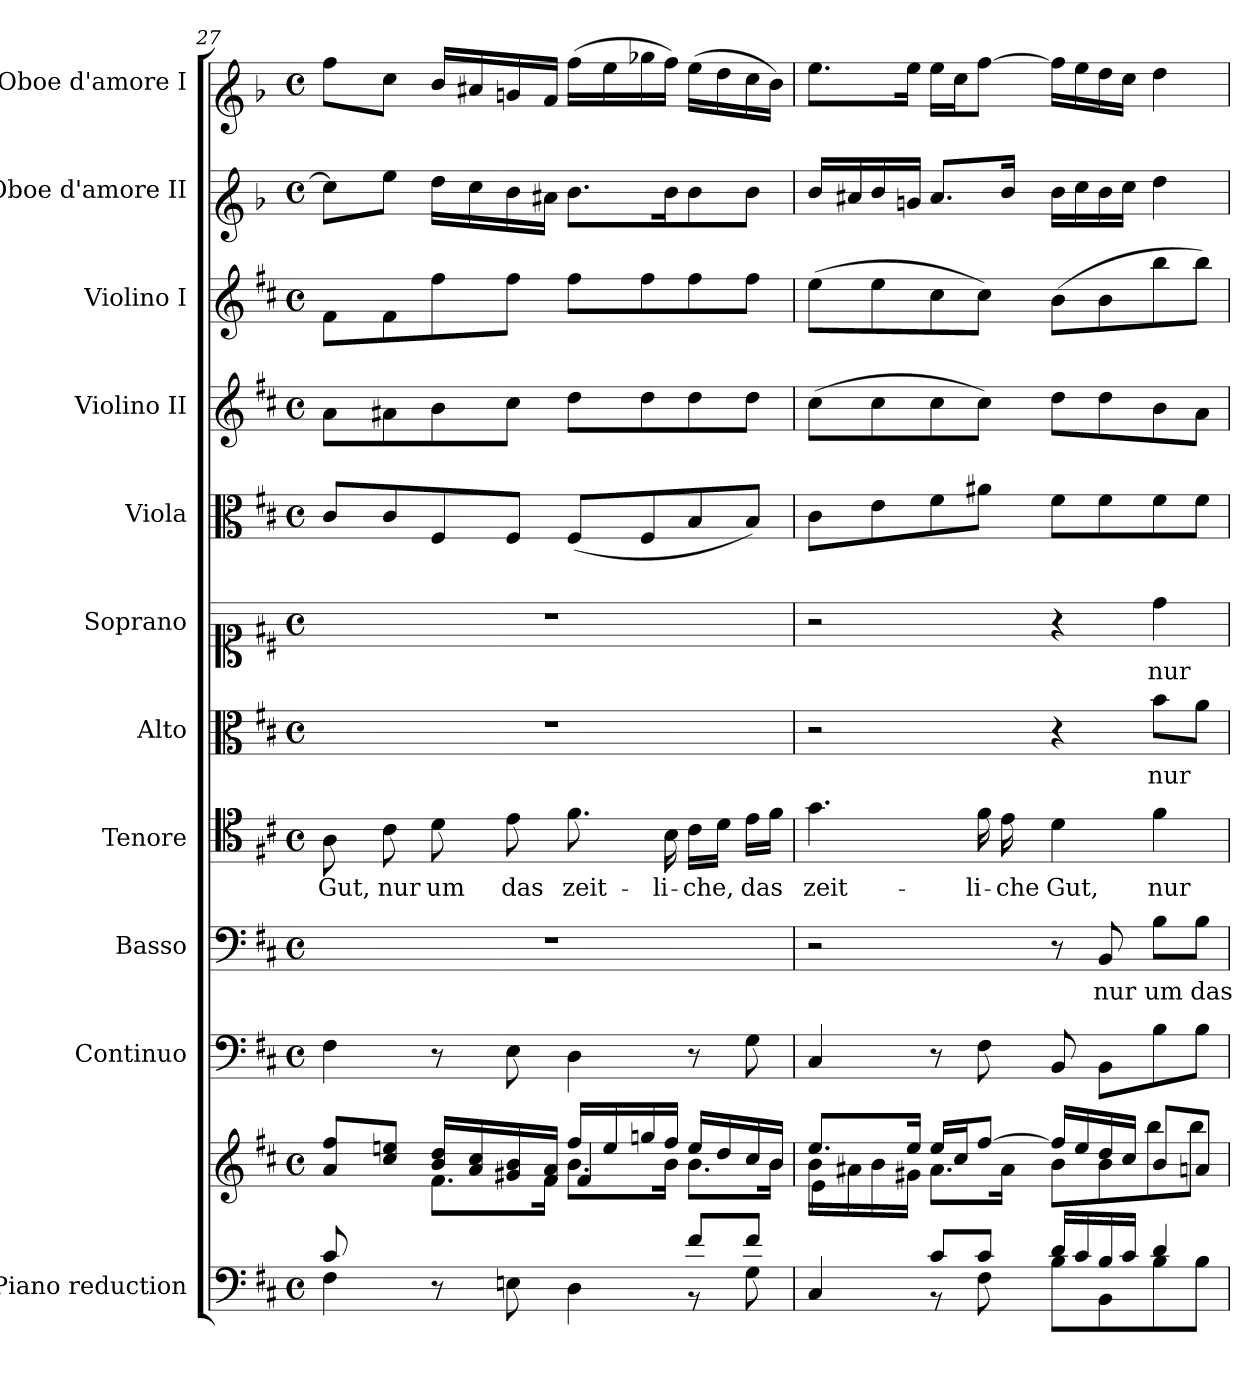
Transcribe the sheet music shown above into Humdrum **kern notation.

**kern	**kern	**kern	**kern	**text	**kern	**text	**kern	**text	**kern	**text	**kern	**kern	**kern	**kern	**kern
*part11	*part11	*part10	*part9	*part9	*part8	*part8	*part7	*part7	*part6	*part6	*part5	*part4	*part3	*part2	*part1
*staff12	*staff11	*staff10	*staff9	*staff9	*staff8	*staff8	*staff7	*staff7	*staff6	*staff6	*staff5	*staff4	*staff3	*staff2	*staff1
*I"Piano reduction	*	*I"Continuo	*I"Basso	*	*I"Tenore	*	*I"Alto	*	*I"Soprano	*	*I"Viola	*I"Violino II	*I"Violino I	*I"Oboe d'amore II	*I"Oboe d'amore I
*I'Pno	*	*	*	*	*	*	*	*	*	*	*I'Vla	*I'Vln	*I'Vln	*I'Ob	*I'Ob
!!LO:PB:g=z
*clefF4	*clefG2	*clefF4	*clefF4	*	*clefC4	*	*clefC3	*	*clefC1	*	*clefC3	*clefG2	*clefG2	*clefG1	*clefG1
*	*	*	*	*	*	*	*	*	*	*	*	*	*	*ITrd2c3	*ITrd2c3
*k[f#c#]	*k[f#c#]	*k[f#c#]	*k[f#c#]	*	*k[f#c#]	*	*k[f#c#]	*	*k[f#c#]	*	*k[f#c#]	*k[f#c#]	*k[f#c#]	*k[f#c#]	*k[f#c#]
*M4/4	*M4/4	*M4/4	*M4/4	*	*M4/4	*	*M4/4	*	*M4/4	*	*M4/4	*M4/4	*M4/4	*M4/4	*M4/4
*met(c)	*met(c)	*met(c)	*met(c)	*	*met(c)	*	*met(c)	*	*met(c)	*	*met(c)	*met(c)	*met(c)	*met(c)	*met(c)
=27	=27	=27	=27	=27	=27	=27	=27	=27	=27	=27	=27	=27	=27	=27	=27
*^	*^	*	*	*	*	*	*	*	*	*	*	*	*	*	*
*	*^	*	*^	*	*	*	*	*	*	*	*	*	*	*	*	*	*
!	!	!	!	!	!	!	!	!	!	!LO:LY:b	!	!	!	!	!	!	!	!	!
8c#/L	4F#\	2ryy	8a/ 8ff#/L	8ryy	2ryy	4F#\	1r	.	8A\	Gut,	1r	.	1r	.	8c#/L	8a\L	8f#\L	8cc#\L]	8ff#\L
!	!	!	!	!	!	!	!	!	!	!LO:LY:b	!	!	!	!	!	!	!	!	!
2..ryy	.	.	8cc#/ 8een/J	8a#X\J	.	.	.	.	8c#\	nur	.	.	.	.	8c#/	8a#X\	8f#\	8ee\J	8cc#\J
!	!	!	!	!	!	!	!	!	!	!LO:LY:b	!	!	!	!	!	!	!	!	!
.	8r	.	16b/ 16dd/LL	8.f#\L	.	8r	.	.	8d\	um	.	.	.	.	8F#/	8b\	8ff#\	16dd\LL	16b/LL
.	.	.	16a#/ 16cc#/	.	.	.	.	.	.	.	.	.	.	.	.	.	.	16cc#\	16a#X/
!	!	!	!	!	!	!	!	!	!	!LO:LY:b	!	!	!	!	!	!	!	!	!
.	8En\	.	16g#X/ 16b/	.	.	8E\	.	.	8e\	das	.	.	.	.	8F#/J	8cc#\J	8ff#\J	16b\	16g#X/
.	.	.	16f#/ 16a#/JJ	16f#\Jk	.	.	.	.	.	.	.	.	.	.	.	.	.	16a#X\JJ	16f#/JJ
!	!	!	!	!	!	!	!	!	!	!LO:LY:b	!	!	!	!	!	!	!	!	!
.	4ryy	4D\	16ff#/LL	8.b\L	4f#/	4D\	.	.	8.f#\	zeit-	.	.	.	.	(<8F#/L	8dd\L	8ff#\L	8.b\L	(>16ff#\LL
.	.	.	16ee/	.	.	.	.	.	.	.	.	.	.	.	.	.	.	.	16ee\
.	.	.	16ggn/	.	.	.	.	.	.	.	.	.	.	.	8F#/	8dd\	8ff#\	.	16ggn\
!	!	!	!	!	!	!	!	!	!	!LO:LY:b	!	!	!	!	!	!	!	!	!
.	.	.	16ff#/JJ	16b\Jk	.	.	.	.	16B\	-li-	.	.	.	.	.	.	.	16b\K	16ff#\JJ)
!	!	!	!	!	!	!	!	!	!	!LO:LY:b	!	!	!	!	!	!	!	!	!
.	8f#/L	8r	16ee/LL	8.b\L	4ryy	8r	.	.	16c#\LL	-che,	.	.	.	.	8B/	8dd\	8ff#\	8b\	(>16ee\LL
.	.	.	16dd/	.	.	.	.	.	16d\JJ	.	.	.	.	.	.	.	.	.	16dd\
!	!	!	!	!	!	!	!	!	!	!LO:LY:b	!	!	!	!	!	!	!	!	!
.	8f#/J	8G\	16cc#/	.	.	8G\	.	.	16e\LL	das	.	.	.	.	8B/J)	8dd\J	8ff#\J	8b\J	16cc#\
.	.	.	16b/JJ	16b\Jk	.	.	.	.	16f#\JJ	.	.	.	.	.	.	.	.	.	16b\JJ)
*	*v	*v	*	*	*	*	*	*	*	*	*	*	*	*	*	*	*	*	*
=28	=28	=28	=28	=28	=28	=28	=28	=28	=28	=28	=28	=28	=28	=28	=28	=28	=28	=28
!	!	!	!	!	!	!	!	!	!LO:LY:b	!	!	!	!	!	!	!	!	!
4ryy	4C#/	8.ee/L	16b\LL	4e\	4C#/	2r	.	4.g\	zeit-	2r	.	2r	.	8c#\L	(>8cc#\L	(>8ee\L	16b/LL	8.ee\L
.	.	.	16a#X\	.	.	.	.	.	.	.	.	.	.	.	.	.	16a#X/	.
.	.	.	16b\	.	.	.	.	.	.	.	.	.	.	8e\	8cc#\	8ee\	16b/	.
.	.	16ee/Jk	16g#X\JJ	.	.	.	.	.	.	.	.	.	.	.	.	.	16g#X/JJ	16ee\Jk
8c#/L	8r	16ee/LL	8.a#\L	2.ryy	8r	.	.	.	.	.	.	.	.	8f#\	8cc#\	8cc#\	8.a#/L	16ee\LL
.	.	16cc#/J	.	.	.	.	.	.	.	.	.	.	.	.	.	.	.	16cc#\J
!	!	!	!	!	!	!	!	!	!LO:LY:b	!	!	!	!	!	!	!	!	!
8c#/J	8F#\	[8ff#/J	.	.	8F#\	.	.	16f#\	-li-	.	.	.	.	8a#X\J	8cc#\J)	8cc#\J)	.	[8ff#\J
!	!	!	!	!	!	!	!	!	!LO:LY:b	!	!	!	!	!	!	!	!	!
.	.	.	16a#\Jk	.	.	.	.	16e\	-che	.	.	.	.	.	.	.	16b/Jk	.
!	!	!	!	!	!	!	!	!	!LO:LY:b	!	!	!	!	!	!	!	!	!
16d/LL	8B\L	16ff#/LL]	8b\L	.	8BB/	8r	.	4d\	Gut,	4r	.	4r	.	8f#\L	8dd\L	(>8b\L	16b\LL	16ff#\LL]
16c#/	.	16ee/	.	.	.	.	.	.	.	.	.	.	.	.	.	.	16cc#\	16ee\
!	!	!	!	!	!	!	!LO:LY:b	!	!	!	!	!	!	!	!	!	!	!
16B/	8BB\	16dd/	8b\	.	8BB\L	8BB/	nur	.	.	.	.	.	.	8f#\	8dd\	8b\	16b\	16dd\
16c#/JJ	.	16cc#/JJ	.	.	.	.	.	.	.	.	.	.	.	.	.	.	16cc#\JJ	16cc#\JJ
!	!	!	!	!	!	!	!LO:LY:b	!	!LO:LY:b	!	!LO:LY:b	!	!LO:LY:b	!	!	!	!	!
4d/	8B\	8b/L	8bb\	.	8B\	8B\L	um	4f#\	nur	8b\L	nur	4dd\	nur	8f#\	8b\	8bb\	4dd\	4dd\
!	!	!	!	!	!	!	!LO:LY:b	!	!	!	!	!	!	!	!	!	!	!
.	8B\J	8an/J	8bb\J	.	8B\J	8B\J	das	.	.	8a\J	.	.	.	8f#\J	8a\J	8bb\J)	.	.
*v	*v	*	*	*	*	*	*	*	*	*	*	*	*	*	*	*	*	*
*	*v	*v	*v	*	*	*	*	*	*	*	*	*	*	*	*	*	*
=	=	=	=	=	=	=	=	=	=	=	=	=	=	=	=
*-	*-	*-	*-	*-	*-	*-	*-	*-	*-	*-	*-	*-	*-	*-	*-
